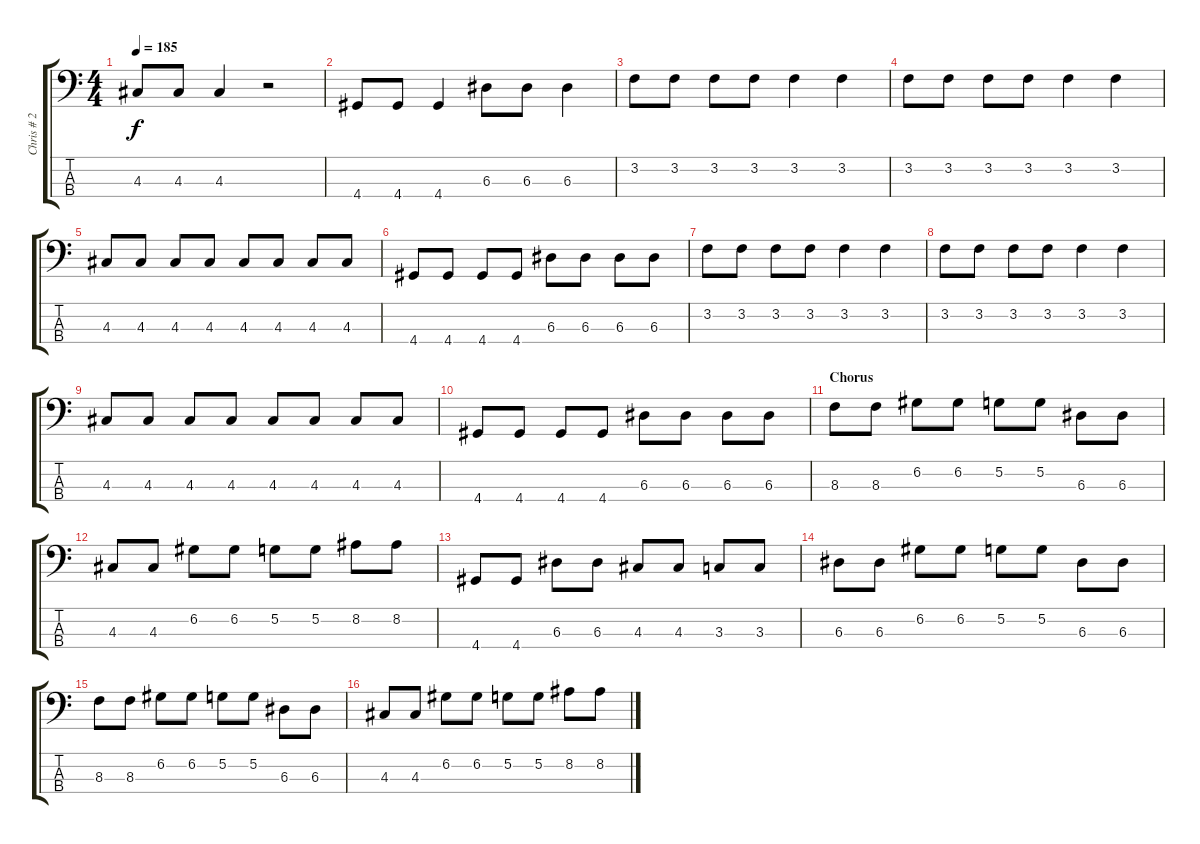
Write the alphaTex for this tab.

\track ("Chris # 2" "Chris # 2") {instrument electricbassfinger}
\staff {score tabs}
\tuning (G2 D2 A1 E1) {hide}
\ts (4 4)
\tempo 185
\clef f4
\ks c
4.3.8{dy f} 4.3.8 4.3.4 r.2 |
4.4.8 4.4.8 4.4.4 6.3.8 6.3.8 6.3.4 |
3.2.8 3.2.8 3.2.8 3.2.8 3.2.4 3.2.4 |
3.2.8 3.2.8 3.2.8 3.2.8 3.2.4 3.2.4 |
4.3.8 4.3.8 4.3.8 4.3.8 4.3.8 4.3.8 4.3.8 4.3.8 |
4.4.8 4.4.8 4.4.8 4.4.8 6.3.8 6.3.8 6.3.8 6.3.8 |
3.2.8 3.2.8 3.2.8 3.2.8 3.2.4 3.2.4 |
3.2.8 3.2.8 3.2.8 3.2.8 3.2.4 3.2.4 |
4.3.8 4.3.8 4.3.8 4.3.8 4.3.8 4.3.8 4.3.8 4.3.8 |
4.4.8 4.4.8 4.4.8 4.4.8 6.3.8 6.3.8 6.3.8 6.3.8 |
\section ("" "Chorus")
8.3.8 8.3.8 6.2.8 6.2.8 5.2.8 5.2.8 6.3.8 6.3.8 |
4.3.8 4.3.8 6.2.8 6.2.8 5.2.8 5.2.8 8.2.8 8.2.8 |
4.4.8 4.4.8 6.3.8 6.3.8 4.3.8 4.3.8 3.3.8 3.3.8 |
6.3.8 6.3.8 6.2.8 6.2.8 5.2.8 5.2.8 6.3.8 6.3.8 |
8.3.8 8.3.8 6.2.8 6.2.8 5.2.8 5.2.8 6.3.8 6.3.8 |
4.3.8 4.3.8 6.2.8 6.2.8 5.2.8 5.2.8 8.2.8 8.2.8
